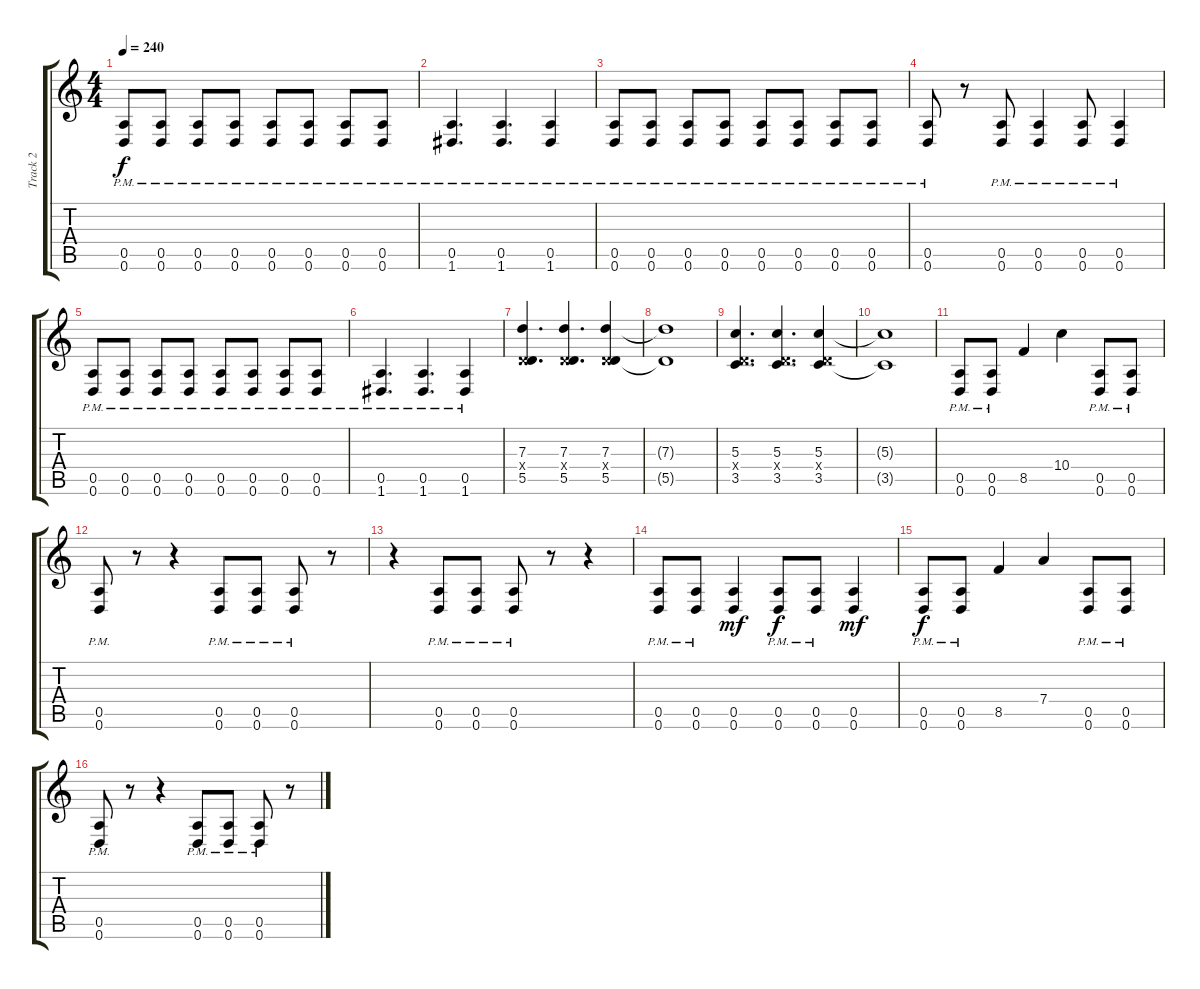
\track ("Track 2" "Track 2") {instrument distortionguitar}
\staff {score tabs}
\tuning (E4 B3 G3 D3 A2 D2) {hide}
\ts (4 4)
\tempo 240
\clef g2
\ks c
(0.5{pm} 0.6{pm}).8{dy f} (0.5{pm} 0.6{pm}).8 (0.5{pm} 0.6{pm}).8 (0.5{pm} 0.6{pm}).8 (0.5{pm} 0.6{pm}).8 (0.5{pm} 0.6{pm}).8 (0.5{pm} 0.6{pm}).8 (0.5{pm} 0.6{pm}).8 |
(0.5{pm} 1.6{pm}).4{d} (0.5{pm} 1.6{pm}).4{d} (0.5{pm} 1.6{pm}).4 |
(0.5{pm} 0.6{pm}).8 (0.5{pm} 0.6{pm}).8 (0.5{pm} 0.6{pm}).8 (0.5{pm} 0.6{pm}).8 (0.5{pm} 0.6{pm}).8 (0.5{pm} 0.6{pm}).8 (0.5{pm} 0.6{pm}).8 (0.5{pm} 0.6{pm}).8 |
(0.5{pm} 0.6{pm}).8 r.8 (0.5{pm} 0.6{pm}).8 (0.5{pm} 0.6{pm}).4 (0.5{pm} 0.6{pm}).8 (0.5{pm} 0.6{pm}).4 |
(0.5{pm} 0.6{pm}).8 (0.5{pm} 0.6{pm}).8 (0.5{pm} 0.6{pm}).8 (0.5{pm} 0.6{pm}).8 (0.5{pm} 0.6{pm}).8 (0.5{pm} 0.6{pm}).8 (0.5{pm} 0.6{pm}).8 (0.5{pm} 0.6{pm}).8 |
(0.5{pm} 1.6{pm}).4{d} (0.5{pm} 1.6{pm}).4{d} (0.5{pm} 1.6{pm}).4 |
(7.3 0.4{x} 5.5).4{d} (7.3 0.4{x} 5.5).4{d} (7.3 0.4{x} 5.5).4 |
(7.3{t} 5.5{t}).1 |
(5.3 0.4{x} 3.5).4{d} (5.3 0.4{x} 3.5).4{d} (5.3 0.4{x} 3.5).4 |
(5.3{t} 3.5{t}).1 |
(0.5{pm} 0.6{pm}).8 (0.5{pm} 0.6{pm}).8 8.5.4 10.4.4 (0.5{pm} 0.6{pm}).8 (0.5{pm} 0.6{pm}).8 |
(0.5{pm} 0.6{pm}).8 r.8 r.4 (0.5{pm} 0.6{pm}).8 (0.5{pm} 0.6{pm}).8 (0.5{pm} 0.6{pm}).8 r.8 |
r.4 (0.5{pm} 0.6{pm}).8 (0.5{pm} 0.6{pm}).8 (0.5{pm} 0.6{pm}).8 r.8 r.4 |
(0.5{pm} 0.6{pm}).8 (0.5{pm} 0.6{pm}).8 (0.5 0.6).4{dy mf} (0.5{pm} 0.6{pm}).8{dy f} (0.5{pm} 0.6{pm}).8 (0.5 0.6).4{dy mf} |
(0.5{pm} 0.6{pm}).8{dy f} (0.5{pm} 0.6{pm}).8 8.5.4 7.4.4 (0.5{pm} 0.6{pm}).8 (0.5{pm} 0.6{pm}).8 |
(0.5{pm} 0.6{pm}).8 r.8 r.4 (0.5{pm} 0.6{pm}).8 (0.5{pm} 0.6{pm}).8 (0.5{pm} 0.6{pm}).8 r.8
